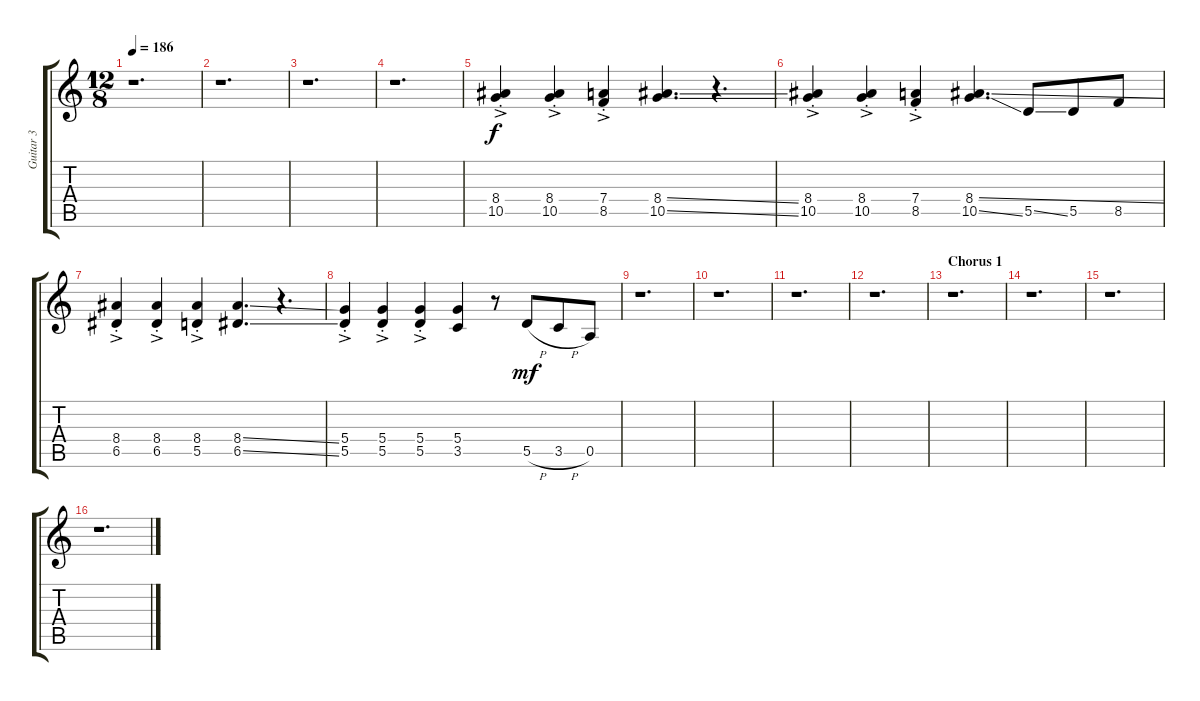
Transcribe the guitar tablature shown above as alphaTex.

\track ("Guitar 3" "Guitar 3") {instrument distortionguitar}
\staff {score tabs}
\tuning (E4 B3 G3 D3 A2 E2) {hide}
\ts (12 8)
\tempo 186
\clef g2
\ks c
r.1{d dy mf} |
r.1{d} |
r.1{d} |
r.1{d} |
(8.4{ac st} 10.5{ac st}).4{dy f} (8.4{ac st} 10.5{ac st}).4 (7.4{ac st} 8.5{ac st}).4 (8.4{ss} 10.5{ss}).4{d} r.4{d} |
(8.4{ac st} 10.5{ac st}).4 (8.4{ac st} 10.5{ac st}).4 (7.4{ac st} 8.5{ac st}).4 (8.4{ss} 10.5{ss}).4{d} 5.5{ss}.8 5.5.8 8.5.8 |
(8.4{ac st} 6.5{ac st}).4 (8.4{ac st} 6.5{ac st}).4 (8.4{ac st} 5.5{ac st}).4 (8.4{ss} 6.5{ss}).4{d} r.4{d} |
(5.4{ac st} 5.5{ac st}).4 (5.4{ac st} 5.5{ac st}).4 (5.4{ac st} 5.5{ac st}).4 (5.4 3.5).4 r.8 5.5{h}.8{dy mf} 3.5{h}.8 0.5.8 |
r.1{d} |
r.1{d} |
r.1{d} |
r.1{d} |
\section ("" "Chorus 1")
r.1{d} |
r.1{d} |
r.1{d} |
r.1{d}
